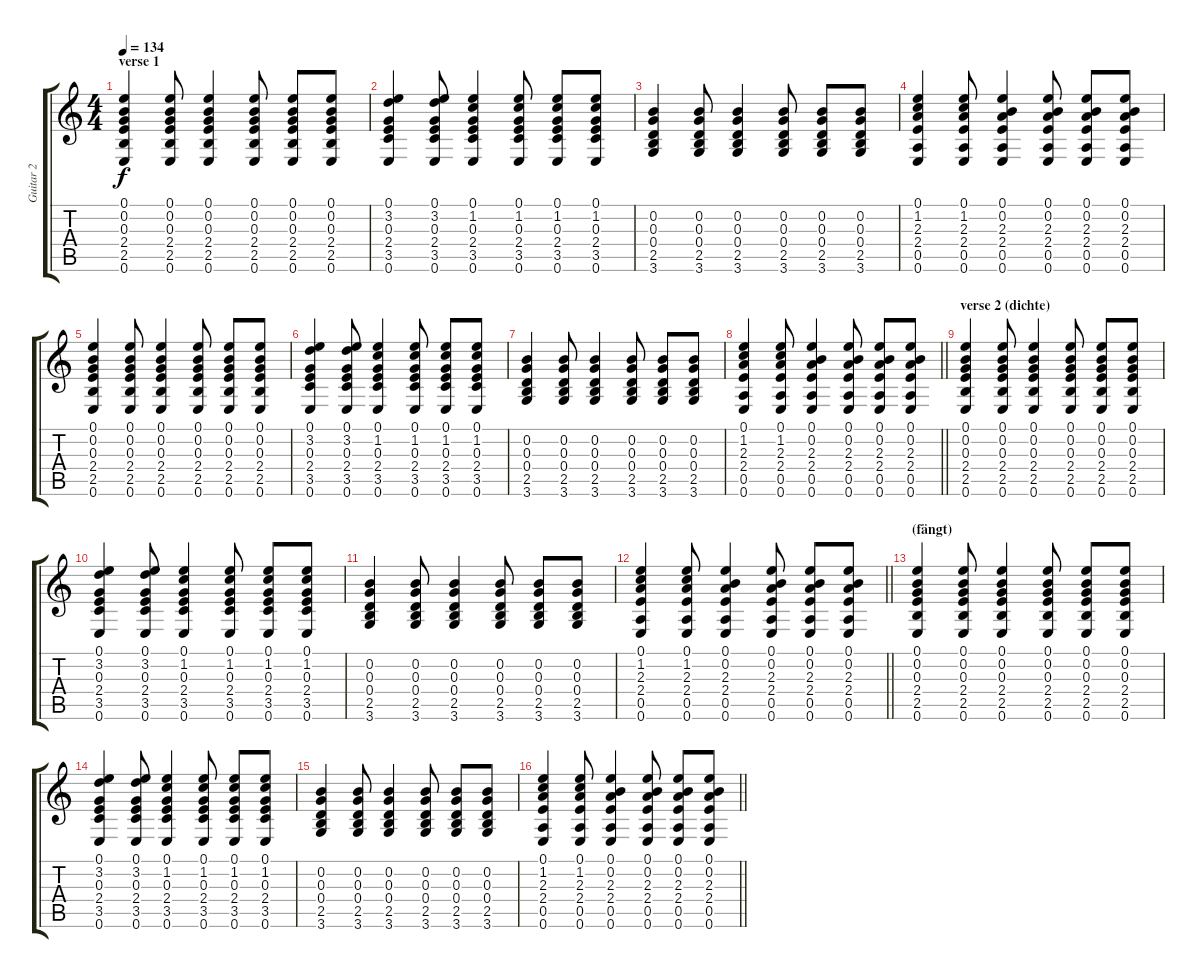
\track ("Guitar 2" "Guitar 2") {instrument acousticguitarsteel}
\staff {score tabs}
\tuning (E4 B3 G3 D3 A2 E2) {hide}
\ts (4 4)
\section ("" "verse 1")
\tempo 134
\clef g2
\ks c
(0.1 0.2 0.3 2.4 2.5 0.6).4{dy f} (0.1 0.2 0.3 2.4 2.5 0.6).8 (0.1 0.2 0.3 2.4 2.5 0.6).4 (0.1 0.2 0.3 2.4 2.5 0.6).8 (0.1 0.2 0.3 2.4 2.5 0.6).8 (0.1 0.2 0.3 2.4 2.5 0.6).8 |
(0.1 3.2 0.3 2.4 3.5 0.6).4 (0.1 3.2 0.3 2.4 3.5 0.6).8 (0.1 1.2 0.3 2.4 3.5 0.6).4 (0.1 1.2 0.3 2.4 3.5 0.6).8 (0.1 1.2 0.3 2.4 3.5 0.6).8 (0.1 1.2 0.3 2.4 3.5 0.6).8 |
(0.2 0.3 0.4 2.5 3.6).4 (0.2 0.3 0.4 2.5 3.6).8 (0.2 0.3 0.4 2.5 3.6).4 (0.2 0.3 0.4 2.5 3.6).8 (0.2 0.3 0.4 2.5 3.6).8 (0.2 0.3 0.4 2.5 3.6).8 |
(0.1 1.2 2.3 2.4 0.5 0.6).4 (0.1 1.2 2.3 2.4 0.5 0.6).8 (0.1 0.2 2.3 2.4 0.5 0.6).4 (0.1 0.2 2.3 2.4 0.5 0.6).8 (0.1 0.2 2.3 2.4 0.5 0.6).8 (0.1 0.2 2.3 2.4 0.5 0.6).8 |
(0.1 0.2 0.3 2.4 2.5 0.6).4 (0.1 0.2 0.3 2.4 2.5 0.6).8 (0.1 0.2 0.3 2.4 2.5 0.6).4 (0.1 0.2 0.3 2.4 2.5 0.6).8 (0.1 0.2 0.3 2.4 2.5 0.6).8 (0.1 0.2 0.3 2.4 2.5 0.6).8 |
(0.1 3.2 0.3 2.4 3.5 0.6).4 (0.1 3.2 0.3 2.4 3.5 0.6).8 (0.1 1.2 0.3 2.4 3.5 0.6).4 (0.1 1.2 0.3 2.4 3.5 0.6).8 (0.1 1.2 0.3 2.4 3.5 0.6).8 (0.1 1.2 0.3 2.4 3.5 0.6).8 |
(0.2 0.3 0.4 2.5 3.6).4 (0.2 0.3 0.4 2.5 3.6).8 (0.2 0.3 0.4 2.5 3.6).4 (0.2 0.3 0.4 2.5 3.6).8 (0.2 0.3 0.4 2.5 3.6).8 (0.2 0.3 0.4 2.5 3.6).8 |
\barLineRight lightlight
(0.1 1.2 2.3 2.4 0.5 0.6).4 (0.1 1.2 2.3 2.4 0.5 0.6).8 (0.1 0.2 2.3 2.4 0.5 0.6).4 (0.1 0.2 2.3 2.4 0.5 0.6).8 (0.1 0.2 2.3 2.4 0.5 0.6).8 (0.1 0.2 2.3 2.4 0.5 0.6).8 |
\section ("" "verse 2 (dichte)")
(0.1 0.2 0.3 2.4 2.5 0.6).4 (0.1 0.2 0.3 2.4 2.5 0.6).8 (0.1 0.2 0.3 2.4 2.5 0.6).4 (0.1 0.2 0.3 2.4 2.5 0.6).8 (0.1 0.2 0.3 2.4 2.5 0.6).8 (0.1 0.2 0.3 2.4 2.5 0.6).8 |
(0.1 3.2 0.3 2.4 3.5 0.6).4 (0.1 3.2 0.3 2.4 3.5 0.6).8 (0.1 1.2 0.3 2.4 3.5 0.6).4 (0.1 1.2 0.3 2.4 3.5 0.6).8 (0.1 1.2 0.3 2.4 3.5 0.6).8 (0.1 1.2 0.3 2.4 3.5 0.6).8 |
(0.2 0.3 0.4 2.5 3.6).4 (0.2 0.3 0.4 2.5 3.6).8 (0.2 0.3 0.4 2.5 3.6).4 (0.2 0.3 0.4 2.5 3.6).8 (0.2 0.3 0.4 2.5 3.6).8 (0.2 0.3 0.4 2.5 3.6).8 |
\barLineRight lightlight
(0.1 1.2 2.3 2.4 0.5 0.6).4 (0.1 1.2 2.3 2.4 0.5 0.6).8 (0.1 0.2 2.3 2.4 0.5 0.6).4 (0.1 0.2 2.3 2.4 0.5 0.6).8 (0.1 0.2 2.3 2.4 0.5 0.6).8 (0.1 0.2 2.3 2.4 0.5 0.6).8 |
\section ("" "(fängt)")
(0.1 0.2 0.3 2.4 2.5 0.6).4 (0.1 0.2 0.3 2.4 2.5 0.6).8 (0.1 0.2 0.3 2.4 2.5 0.6).4 (0.1 0.2 0.3 2.4 2.5 0.6).8 (0.1 0.2 0.3 2.4 2.5 0.6).8 (0.1 0.2 0.3 2.4 2.5 0.6).8 |
(0.1 3.2 0.3 2.4 3.5 0.6).4 (0.1 3.2 0.3 2.4 3.5 0.6).8 (0.1 1.2 0.3 2.4 3.5 0.6).4 (0.1 1.2 0.3 2.4 3.5 0.6).8 (0.1 1.2 0.3 2.4 3.5 0.6).8 (0.1 1.2 0.3 2.4 3.5 0.6).8 |
(0.2 0.3 0.4 2.5 3.6).4 (0.2 0.3 0.4 2.5 3.6).8 (0.2 0.3 0.4 2.5 3.6).4 (0.2 0.3 0.4 2.5 3.6).8 (0.2 0.3 0.4 2.5 3.6).8 (0.2 0.3 0.4 2.5 3.6).8 |
\barLineRight lightlight
(0.1 1.2 2.3 2.4 0.5 0.6).4 (0.1 1.2 2.3 2.4 0.5 0.6).8 (0.1 0.2 2.3 2.4 0.5 0.6).4 (0.1 0.2 2.3 2.4 0.5 0.6).8 (0.1 0.2 2.3 2.4 0.5 0.6).8 (0.1 0.2 2.3 2.4 0.5 0.6).8
